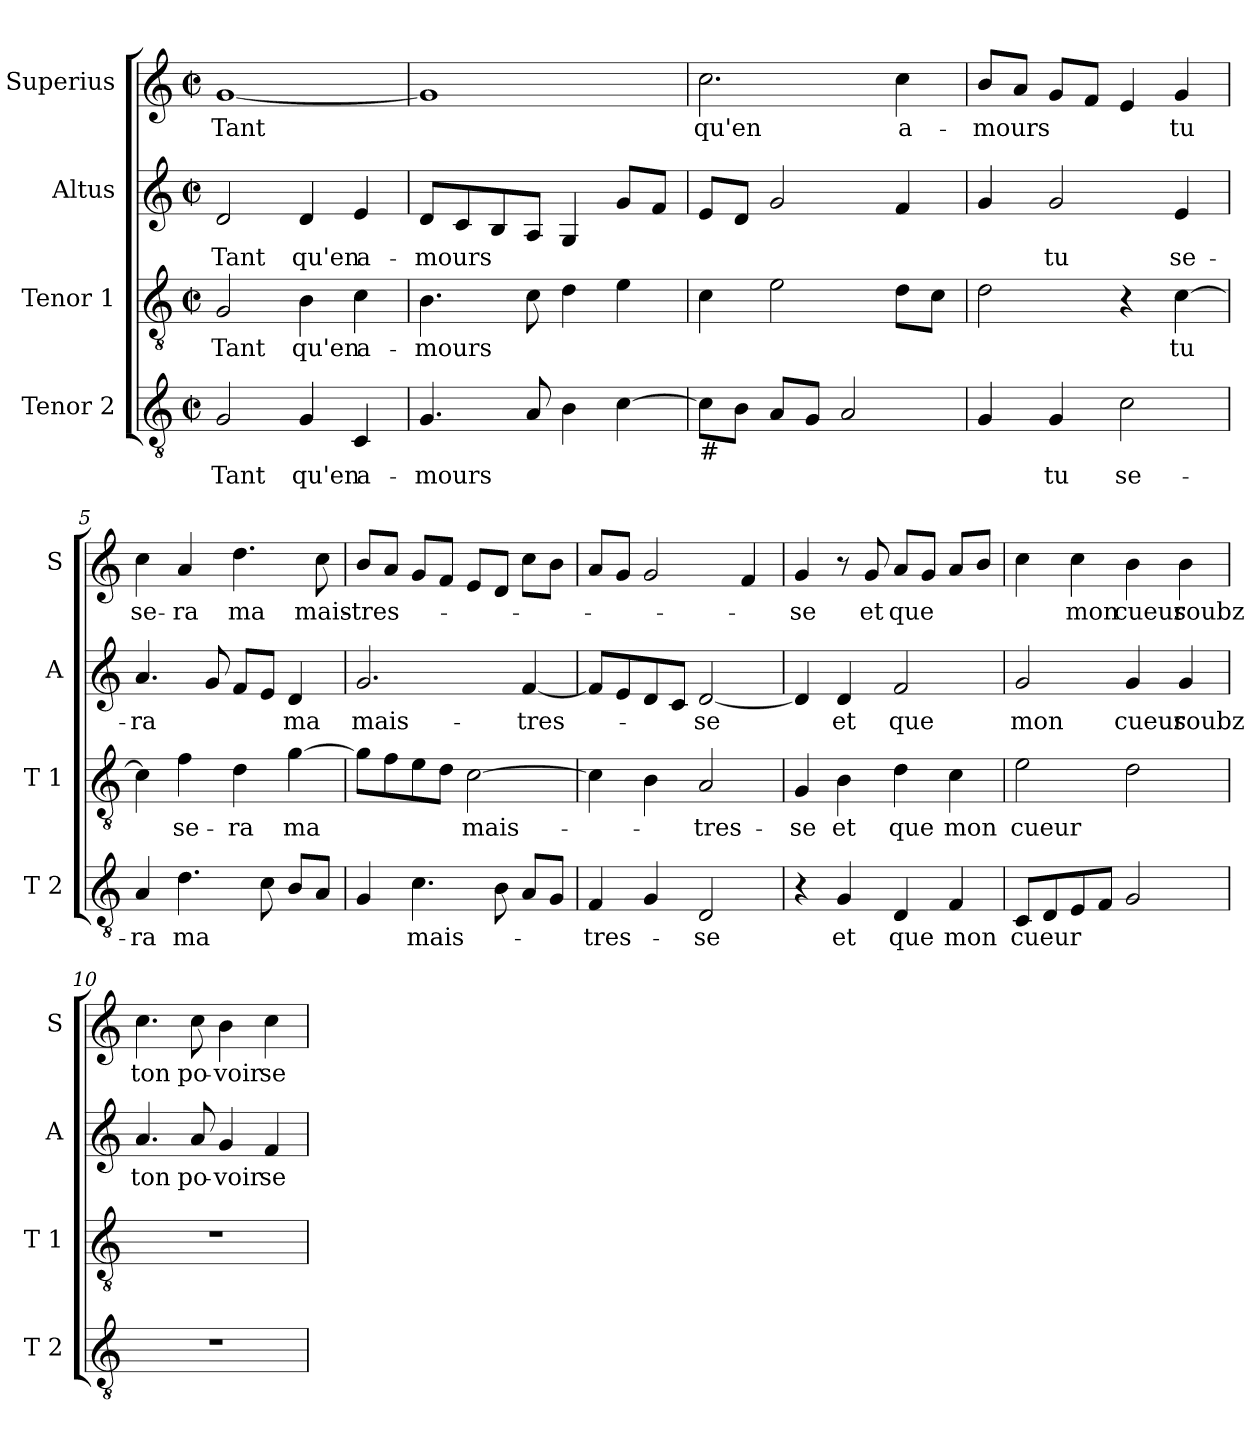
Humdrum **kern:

**kern	**text	**kern	**text	**kern	**text	**kern	**text
*part4	*part4	*part3	*part3	*part2	*part2	*part1	*part1
*staff4	*staff4	*staff3	*staff3	*staff2	*staff2	*staff1	*staff1
*I"Tenor 2	*	*I"Tenor 1	*	*I"Altus	*	*I"Superius	*
*I'T 2	*	*I'T 1	*	*I'A	*	*I'S	*
*clefGv2	*	*clefGv2	*	*clefG2	*	*clefG2	*
*k[]	*	*k[]	*	*k[]	*	*k[]	*
*C:	*	*C:	*	*C:	*	*C:	*
*M2/2	*	*M2/2	*	*M2/2	*	*M2/2	*
*met(c|)	*	*met(c|)	*	*met(c|)	*	*met(c|)	*
=1	=1	=1	=1	=1	=1	=1	=1
2G/	Tant	2G/	Tant	2d/	Tant	[1g	Tant
4G/	qu'en	4B\	qu'en	4d/	qu'en	.	.
4C/	a-	4c\	a-	4e/	a-	.	.
=2	=2	=2	=2	=2	=2	=2	=2
4.G/	-mours	4.B\	-mours	8d/L	-mours	1g]	.
.	.	.	.	8c/	.	.	.
.	.	.	.	8B/	.	.	.
8A/	.	8c\	.	8A/J	.	.	.
4B\	.	4d\	.	4G/	.	.	.
[4c\	.	4e\	.	8g/L	.	.	.
.	.	.	.	8f/J	.	.	.
=3	=3	=3	=3	=3	=3	=3	=3
!LO:TX:b:t=#	!	!	!	!	!	!	!
8c\L]	.	4c\	.	8e/L	.	2.cc\	qu'en
8B\J	.	.	.	8d/J	.	.	.
8A/L	.	2e\	.	2g/	.	.	.
8G/J	.	.	.	.	.	.	.
2A/	.	.	.	.	.	.	.
.	.	8d\L	.	4f/	.	4cc\	a-
.	.	8c\J	.	.	.	.	.
=4	=4	=4	=4	=4	=4	=4	=4
4G/	.	2d\	.	4g/	.	8b/L	-mours
.	.	.	.	.	.	8a/J	.
4G/	tu	.	.	2g/	tu	8g/L	.
.	.	.	.	.	.	8f/J	.
2c\	se-	4r	.	.	.	4e/	.
.	.	[4c\	tu	4e/	se-	4g/	tu
=5	=5	=5	=5	=5	=5	=5	=5
4A/	-ra	4c\]	.	4.a/	-ra	4cc\	se-
4.d\	ma	4f\	se-	.	.	4a/	-ra
.	.	.	.	8g/	.	.	.
.	.	4d\	-ra	8f/L	.	4.dd\	ma
8c\	.	.	.	8e/J	.	.	.
8B/L	.	[4g\	ma	4d/	ma	.	.
8A/J	.	.	.	.	.	8cc\	mais-
!!LO:LB:g=z
=6	=6	=6	=6	=6	=6	=6	=6
4G/	.	8g\L]	.	2.g/	mais-	8b/L	-tres-
.	.	8f\	.	.	.	8a/J	.
4.c\	mais-	8e\	.	.	.	8g/L	.
.	.	8d\J	.	.	.	8f/J	.
.	.	[2c\	mais-	.	.	8e/L	.
8B\	.	.	.	.	.	8d/J	.
8A/L	.	.	.	[4f/	-tres-	8cc\L	.
8G/J	.	.	.	.	.	8b\J	.
=7	=7	=7	=7	=7	=7	=7	=7
4F/	-tres-	4c\]	.	8f/L]	.	8a/L	.
.	.	.	.	8e/	.	8g/J	.
4G/	.	4B\	.	8d/	.	2g/	.
.	.	.	.	8c/J	.	.	.
2D/	-se	2A/	-tres-	[2d/	-se	.	.
.	.	.	.	.	.	4f/	.
=8	=8	=8	=8	=8	=8	=8	=8
4r	.	4G/	-se	4d/]	.	4g/	-se
4G/	et	4B\	et	4d/	et	8r	.
.	.	.	.	.	.	8g/	et
4D/	que	4d\	que	2f/	que	8a/L	que
.	.	.	.	.	.	8g/J	.
4F/	mon	4c\	mon	.	.	8a/L	.
.	.	.	.	.	.	8b/J	.
=9	=9	=9	=9	=9	=9	=9	=9
8C/L	cueur	2e\	cueur	2g/	mon	4cc\	.
8D/	.	.	.	.	.	.	.
8E/	.	.	.	.	.	4cc\	mon
8F/J	.	.	.	.	.	.	.
2G/	.	2d\	.	4g/	cueur	4b\	cueur
.	.	.	.	4g/	soubz	4b\	soubz
=10	=10	=10	=10	=10	=10	=10	=10
1r	.	1r	.	4.a/	ton	4.cc\	ton
.	.	.	.	8a/	po-	8cc\	po-
.	.	.	.	4g/	-voir	4b\	-voir
.	.	.	.	4f/	se-	4cc\	se-
=	=	=	=	=	=	=	=
*-	*-	*-	*-	*-	*-	*-	*-
